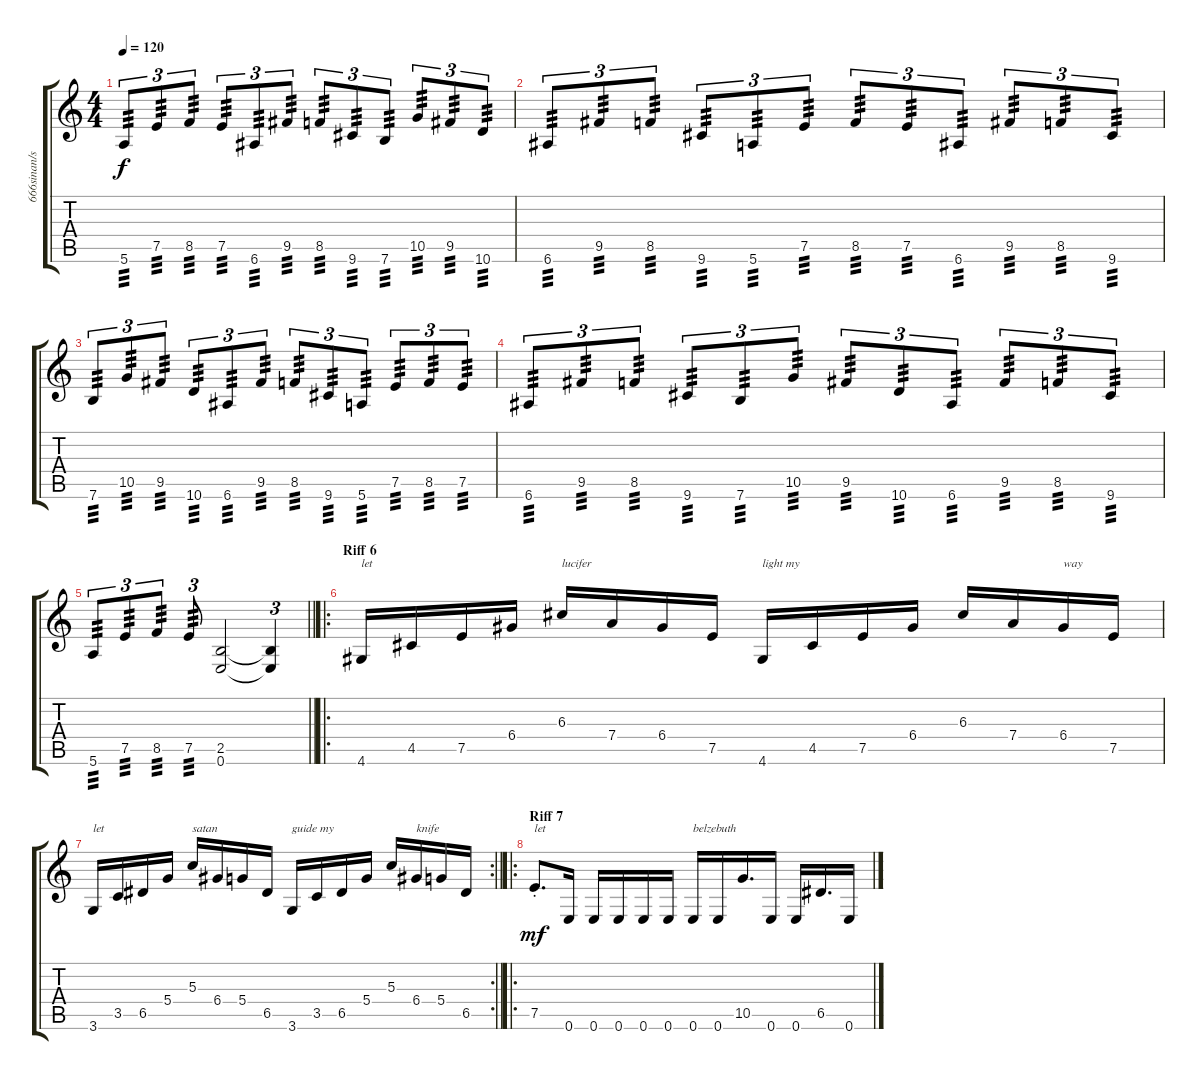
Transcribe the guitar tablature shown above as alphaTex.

\track ("666sinan/satan" "666sinan/s") {instrument distortionguitar}
\staff {score tabs}
\tuning (E4 B3 G3 D3 A2 E2) {hide}
\ts (4 4)
\tempo 120
\clef g2
\ks c
5.6.8{tu (3 2) tp 3 dy f} 7.5.8{tu (3 2) tp 3} 8.5.8{tu (3 2) tp 3} 7.5.8{tu (3 2) tp 3} 6.6.8{tu (3 2) tp 3} 9.5.8{tu (3 2) tp 3} 8.5.8{tu (3 2) tp 3} 9.6.8{tu (3 2) tp 3} 7.6.8{tu (3 2) tp 3} 10.5.8{tu (3 2) tp 3} 9.5.8{tu (3 2) tp 3} 10.6.8{tu (3 2) tp 3} |
6.6.8{tu (3 2) tp 3} 9.5.8{tu (3 2) tp 3} 8.5.8{tu (3 2) tp 3} 9.6.8{tu (3 2) tp 3} 5.6.8{tu (3 2) tp 3} 7.5.8{tu (3 2) tp 3} 8.5.8{tu (3 2) tp 3} 7.5.8{tu (3 2) tp 3} 6.6.8{tu (3 2) tp 3} 9.5.8{tu (3 2) tp 3} 8.5.8{tu (3 2) tp 3} 9.6.8{tu (3 2) tp 3} |
7.6.8{tu (3 2) tp 3} 10.5.8{tu (3 2) tp 3} 9.5.8{tu (3 2) tp 3} 10.6.8{tu (3 2) tp 3} 6.6.8{tu (3 2) tp 3} 9.5.8{tu (3 2) tp 3} 8.5.8{tu (3 2) tp 3} 9.6.8{tu (3 2) tp 3} 5.6.8{tu (3 2) tp 3} 7.5.8{tu (3 2) tp 3} 8.5.8{tu (3 2) tp 3} 7.5.8{tu (3 2) tp 3} |
6.6.8{tu (3 2) tp 3} 9.5.8{tu (3 2) tp 3} 8.5.8{tu (3 2) tp 3} 9.6.8{tu (3 2) tp 3} 7.6.8{tu (3 2) tp 3} 10.5.8{tu (3 2) tp 3} 9.5.8{tu (3 2) tp 3} 10.6.8{tu (3 2) tp 3} 6.6.8{tu (3 2) tp 3} 9.5.8{tu (3 2) tp 3} 8.5.8{tu (3 2) tp 3} 9.6.8{tu (3 2) tp 3} |
\barLineRight lightlight
5.6.8{tu (3 2) tp 3} 7.5.8{tu (3 2) tp 3} 8.5.8{tu (3 2) tp 3} 7.5.8{tu (3 2) tp 3} (2.5 0.6).2 (2.5{t} 0.6{t}).4{tu (3 2)} |
\ro
\section ("" "Riff 6")
4.6.16{txt "let"} 4.5.16 7.5.16 6.4.16 6.3.16{txt "lucifer "} 7.4.16 6.4.16 7.5.16 4.6.16{txt "light my"} 4.5.16 7.5.16 6.4.16 6.3.16 7.4.16 6.4.16{txt "way"} 7.5.16 |
\rc 2
\barLineRight lightlight
3.6.16{txt "let "} 3.5.16 6.5.16 5.4.16 5.3.16{txt "satan"} 6.4.16 5.4.16 6.5.16 3.6.16{txt "guide my "} 3.5.16 6.5.16 5.4.16 5.3.16 6.4.16{txt "knife"} 5.4.16 6.5.16 |
\ro
\section ("" "Riff 7")
7.5{st}.8{d txt "let" dy mf volume 16} 0.6.16 0.6.16 0.6.16 0.6.16 0.6.16 0.6.16{txt "belzebuth"} 0.6.16 10.5.16{d} 0.6.16 0.6.16 6.5.16{d} 0.6.16
